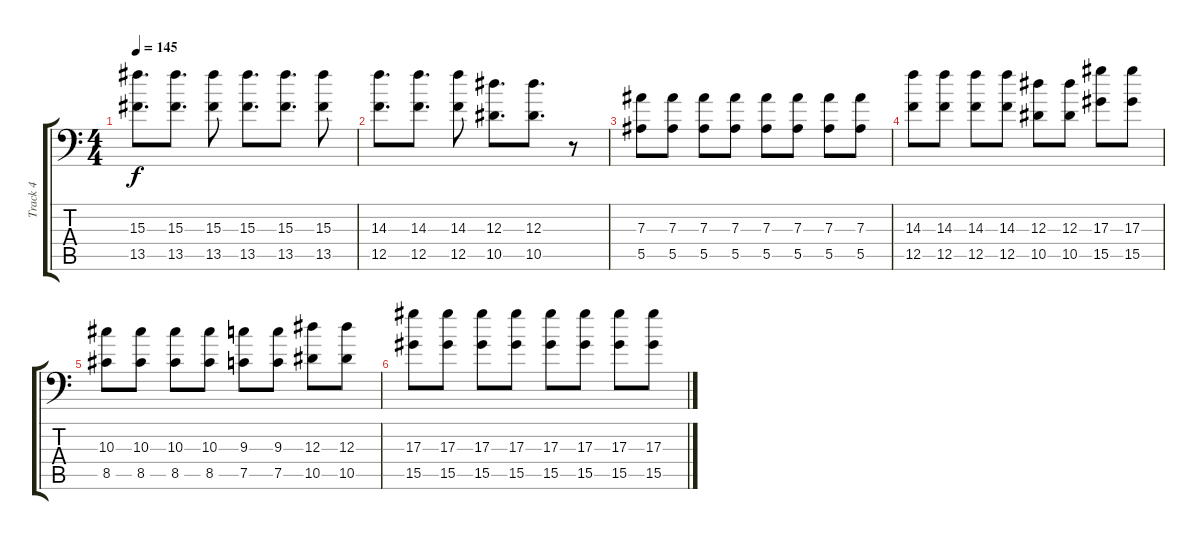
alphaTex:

\track ("Track 4" "Track 4") {instrument distortionguitar}
\staff {score tabs}
\tuning (C4 G3 Eb3 Bb2 F2 Bb1) {hide}
\ts (4 4)
\tempo 145
\clef f4
\ks c
(15.3 13.5).8{d dy f} (15.3 13.5).8{d} (15.3 13.5).8 (15.3 13.5).8{d} (15.3 13.5).8{d} (15.3 13.5).8 |
(14.3 12.5).8{d} (14.3 12.5).8{d} (14.3 12.5).8 (12.3 10.5).8{d} (12.3 10.5).8{d} r.8 |
(7.3 5.5).8{instrument distortionguitar} (7.3 5.5).8 (7.3 5.5).8 (7.3 5.5).8 (7.3 5.5).8 (7.3 5.5).8 (7.3 5.5).8 (7.3 5.5).8 |
(14.3 12.5).8 (14.3 12.5).8 (14.3 12.5).8 (14.3 12.5).8 (12.3 10.5).8 (12.3 10.5).8 (17.3 15.5).8 (17.3 15.5).8 |
(10.3 8.5).8 (10.3 8.5).8 (10.3 8.5).8 (10.3 8.5).8 (9.3 7.5).8 (9.3 7.5).8 (12.3 10.5).8 (12.3 10.5).8 |
(17.3 15.5).8 (17.3 15.5).8 (17.3 15.5).8 (17.3 15.5).8 (17.3 15.5).8 (17.3 15.5).8 (17.3 15.5).8 (17.3 15.5).8
